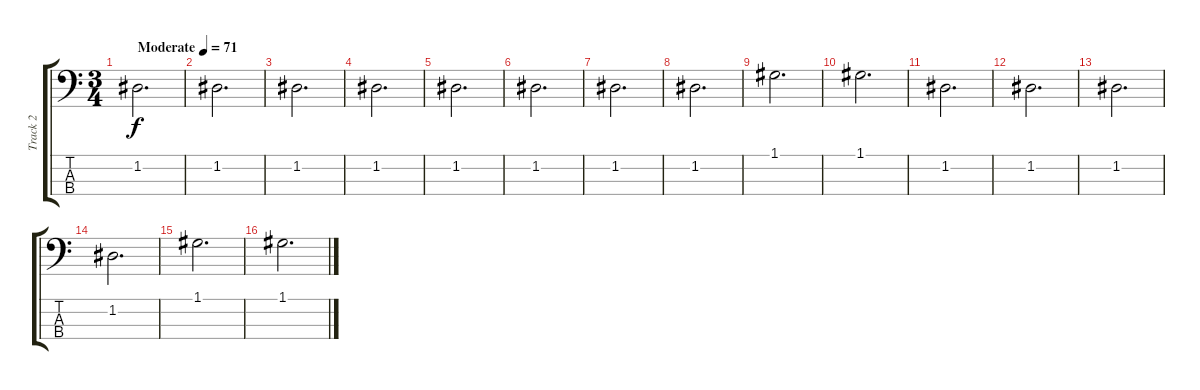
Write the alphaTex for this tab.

\track ("Track 2" "Track 2") {instrument electricbassfinger}
\staff {score tabs}
\tuning (G2 D2 A1 E1) {hide}
\ts (3 4)
\tempo (71 "Moderate")
\clef f4
\ks c
1.2.2{d dy f instrument electricbassfinger} |
1.2.2{d} |
1.2.2{d} |
1.2.2{d} |
1.2.2{d} |
1.2.2{d} |
1.2.2{d} |
1.2.2{d} |
1.1.2{d} |
1.1.2{d} |
1.2.2{d} |
1.2.2{d} |
1.2.2{d} |
1.2.2{d} |
1.1.2{d} |
1.1.2{d}
